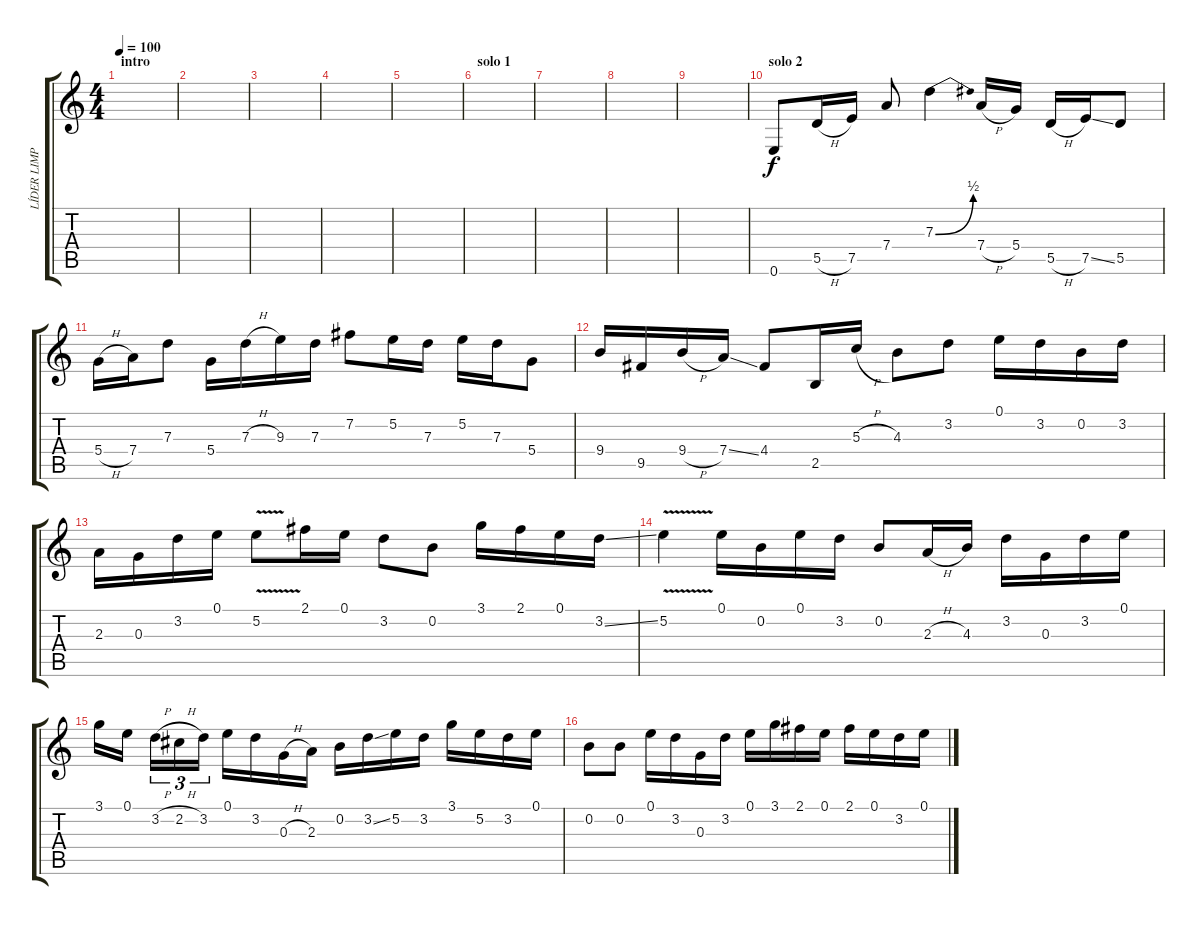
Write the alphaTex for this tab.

\track ("LÍDER LIMPIA" "LÍDER LIMP") {instrument electricguitarclean}
\staff {score tabs}
\tuning (E4 B3 G3 D3 A2 E2) {hide}
\ts (4 4)
\section ("" "intro")
\tempo 100
\clef g2
\ks c
|
|
|
|
|
\section ("" "solo 1")
|
|
|
|
\section ("" "solo 2")
0.6.8 5.5{h}.16 7.5.16 7.4.8 7.3{be (bend 0 0 60 2)}.4 7.4{h}.16 5.4.16 5.5{h}.16 7.5{ss}.16 5.5.8 |
5.4{h}.16 7.4.16 7.3.8 5.4.16 7.3{h}.16 9.3.16 7.3.16 7.2.8 5.2.16 7.3.16 5.2.16 7.3.16 5.4.8 |
9.4.16 9.5.16 9.4{h}.16 7.4{ss}.16 4.4.8 2.5.16 5.3{h}.16 4.3.8 3.2.8 0.1.16 3.2.16 0.2.16 3.2.16 |
2.3.16 0.3.16 3.2.16 0.1.16 5.2{v}.8 2.1.16 0.1.16 3.2.8 0.2.8 3.1.16 2.1.16 0.1.16 3.2{ss}.16 |
5.2{v}.4 0.1.16 0.2.16 0.1.16 3.2.16 0.2.8 2.3{h}.16 4.3.16 3.2.16 0.3.16 3.2.16 0.1.16 |
3.1.16 0.1.16 3.2{h}.16{tu (3 2)} 2.2{h}.16{tu (3 2)} 3.2.16{tu (3 2)} 0.1.16 3.2.16 0.3{h}.16 2.3.16 0.2.16 3.2{ss}.16 5.2.16 3.2.16 3.1.16 5.2.16 3.2.16 0.1.16 |
0.2.8 0.2.8 0.1.16 3.2.16 0.3.16 3.2.16 0.1.16 3.1.16 2.1.16 0.1.16 2.1.16 0.1.16 3.2.16 0.1.16
